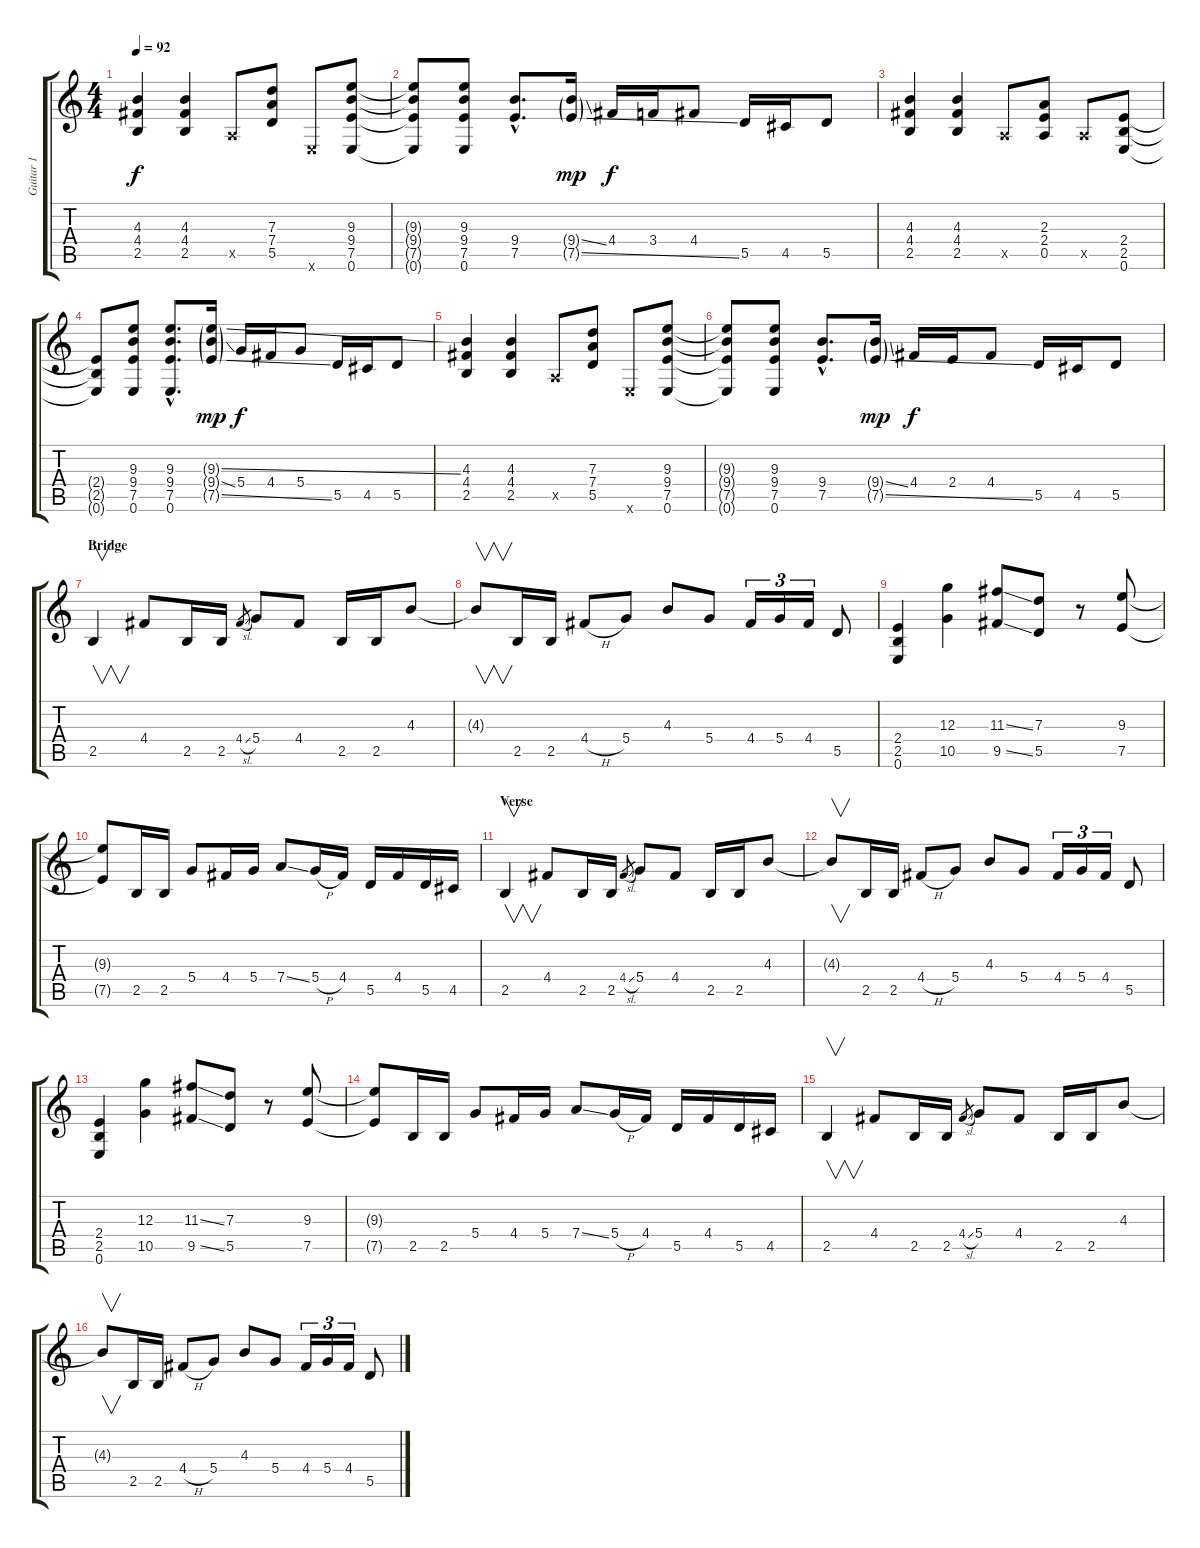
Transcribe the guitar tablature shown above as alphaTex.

\track ("Guitar 1" "Guitar 1") {instrument distortionguitar}
\staff {score tabs}
\tuning (E4 B3 G3 D3 A2 E2) {hide}
\ts (4 4)
\tempo 92
\clef g2
\ks c
(4.3 4.4 2.5).4{dy f} (4.3 4.4 2.5).4 0.5{x}.8 (7.3 7.4 5.5).8 0.6{x}.8 (9.3 9.4 7.5 0.6).8 |
(9.3{t} 9.4{t} 7.5{t} 0.6{t}).8 (9.3 9.4 7.5 0.6).8 (9.4{hac} 7.5{hac}).8{d} (9.4{ss g} 7.5{ss g}).16{dy mp} 4.4.16{dy f} 3.4.16 4.4.8 5.5.16 4.5.16 5.5.8 |
(4.3 4.4 2.5).4 (4.3 4.4 2.5).4 0.5{x}.8 (2.3 2.4 0.5).8 0.5{x}.8 (2.4 2.5 0.6).8 |
(2.4{t} 2.5{t} 0.6{t}).8 (9.3 9.4 7.5 0.6).8 (9.3{hac} 9.4{hac} 7.5{hac} 0.6{hac}).8{d} (9.3{ss g} 9.4{ss g} 7.5{ss g}).16{dy mp} 5.4.16{dy f} 4.4.16 5.4.8 5.5.16 4.5.16 5.5.8 |
(4.3 4.4 2.5).4 (4.3 4.4 2.5).4 0.5{x}.8 (7.3 7.4 5.5).8 0.6{x}.8 (9.3 9.4 7.5 0.6).8 |
(9.3{t} 9.4{t} 7.5{t} 0.6{t}).8 (9.3 9.4 7.5 0.6).8 (9.4{hac} 7.5{hac}).8{d} (9.4{ss g} 7.5{ss g}).16{dy mp} 4.4.16{dy f} 2.4.16 4.4.8 5.5.16 4.5.16 5.5.8 |
\section ("" "Bridge")
2.5.4{v} 4.4.8 2.5.16 2.5.16 4.4{sl}.8{gr} 5.4.8 4.4.8 2.5.16 2.5.16 4.3.8 |
4.3{t}.8{v} 2.5.16 2.5.16 4.4{h}.8 5.4.8 4.3.8 5.4.8 4.4.16{tu (3 2)} 5.4.16{tu (3 2)} 4.4.16{tu (3 2)} 5.5.8 |
(2.4 2.5 0.6).4 (12.3 10.5).4 (11.3{ss} 9.5{ss}).8 (7.3 5.5).8 r.8 (9.3 7.5).8 |
(9.3{t} 7.5{t}).8 2.5.16 2.5.16 5.4.8 4.4.16 5.4.16 7.4{ss}.8 5.4{h}.16 4.4.16 5.5.16 4.4.16 5.5.16 4.5.16 |
\section ("" "Verse")
2.5.4{v} 4.4.8 2.5.16 2.5.16 4.4{sl}.8{gr} 5.4.8 4.4.8 2.5.16 2.5.16 4.3.8 |
4.3{t}.8{v} 2.5.16 2.5.16 4.4{h}.8 5.4.8 4.3.8 5.4.8 4.4.16{tu (3 2)} 5.4.16{tu (3 2)} 4.4.16{tu (3 2)} 5.5.8 |
(2.4 2.5 0.6).4 (12.3 10.5).4 (11.3{ss} 9.5{ss}).8 (7.3 5.5).8 r.8 (9.3 7.5).8 |
(9.3{t} 7.5{t}).8 2.5.16 2.5.16 5.4.8 4.4.16 5.4.16 7.4{ss}.8 5.4{h}.16 4.4.16 5.5.16 4.4.16 5.5.16 4.5.16 |
2.5.4{v} 4.4.8 2.5.16 2.5.16 4.4{sl}.8{gr} 5.4.8 4.4.8 2.5.16 2.5.16 4.3.8 |
4.3{t}.8{v} 2.5.16 2.5.16 4.4{h}.8 5.4.8 4.3.8 5.4.8 4.4.16{tu (3 2)} 5.4.16{tu (3 2)} 4.4.16{tu (3 2)} 5.5.8
